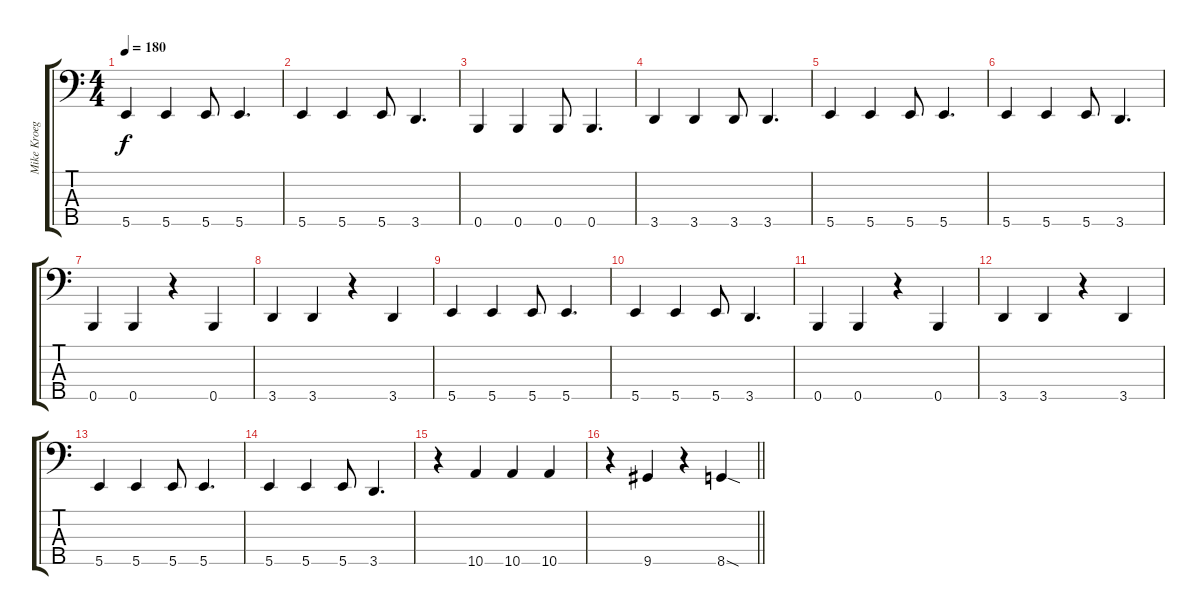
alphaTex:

\track ("Mike Kroeger" "Mike Kroeg") {instrument electricbassfinger}
\staff {score tabs}
\tuning (G2 D2 A1 E1 B0) {hide}
\ts (4 4)
\tempo 180
\clef f4
\ks c
5.5.4{dy f} 5.5.4 5.5.8 5.5.4{d} |
5.5.4 5.5.4 5.5.8 3.5.4{d} |
0.5.4 0.5.4 0.5.8 0.5.4{d} |
3.5.4 3.5.4 3.5.8 3.5.4{d} |
5.5.4 5.5.4 5.5.8 5.5.4{d} |
5.5.4 5.5.4 5.5.8 3.5.4{d} |
0.5.4 0.5.4 r.4 0.5.4 |
3.5.4 3.5.4 r.4 3.5.4 |
5.5.4 5.5.4 5.5.8 5.5.4{d} |
5.5.4 5.5.4 5.5.8 3.5.4{d} |
0.5.4 0.5.4 r.4 0.5.4 |
3.5.4 3.5.4 r.4 3.5.4 |
5.5.4 5.5.4 5.5.8 5.5.4{d} |
5.5.4 5.5.4 5.5.8 3.5.4{d} |
r.4 10.5.4 10.5.4 10.5.4 |
\barLineRight lightlight
r.4 9.5.4 r.4 8.5{sod}.4
